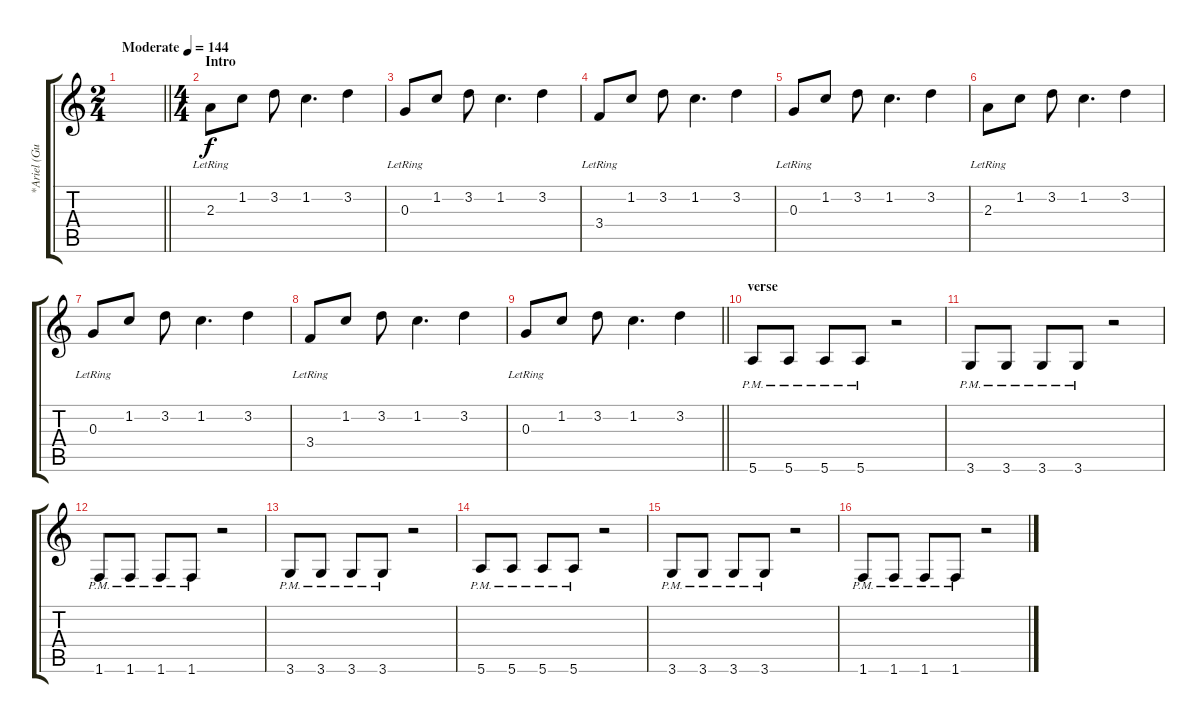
\track ("*Ariel (Guitar 2)" "*Ariel (Gu") {instrument distortionguitar}
\staff {score tabs}
\tuning (E4 B3 G3 D3 A2 E2) {hide}
\ts (2 4)
\tempo (144 "Moderate")
\clef g2
\barLineRight lightlight
\ks c
|
\ts (4 4)
\section ("" "Intro")
2.3{lr}.8{volume 11} 1.2.8 3.2.8 1.2.4{d} 3.2.4 |
0.3{lr}.8 1.2.8 3.2.8 1.2.4{d} 3.2.4 |
3.4{lr}.8 1.2.8 3.2.8 1.2.4{d} 3.2.4 |
0.3{lr}.8 1.2.8 3.2.8 1.2.4{d} 3.2.4 |
2.3{lr}.8 1.2.8 3.2.8 1.2.4{d} 3.2.4 |
0.3{lr}.8 1.2.8 3.2.8 1.2.4{d} 3.2.4 |
3.4{lr}.8 1.2.8 3.2.8 1.2.4{d} 3.2.4 |
\barLineRight lightlight
0.3{lr}.8 1.2.8 3.2.8 1.2.4{d} 3.2.4 |
\section ("" "verse")
5.6{pm}.8{volume 12} 5.6{pm}.8 5.6{pm}.8 5.6{pm}.8 r.2 |
3.6{pm}.8 3.6{pm}.8 3.6{pm}.8 3.6{pm}.8 r.2 |
1.6{pm}.8 1.6{pm}.8 1.6{pm}.8 1.6{pm}.8 r.2 |
3.6{pm}.8 3.6{pm}.8 3.6{pm}.8 3.6{pm}.8 r.2 |
5.6{pm}.8 5.6{pm}.8 5.6{pm}.8 5.6{pm}.8 r.2 |
3.6{pm}.8 3.6{pm}.8 3.6{pm}.8 3.6{pm}.8 r.2 |
1.6{pm}.8 1.6{pm}.8 1.6{pm}.8 1.6{pm}.8 r.2
